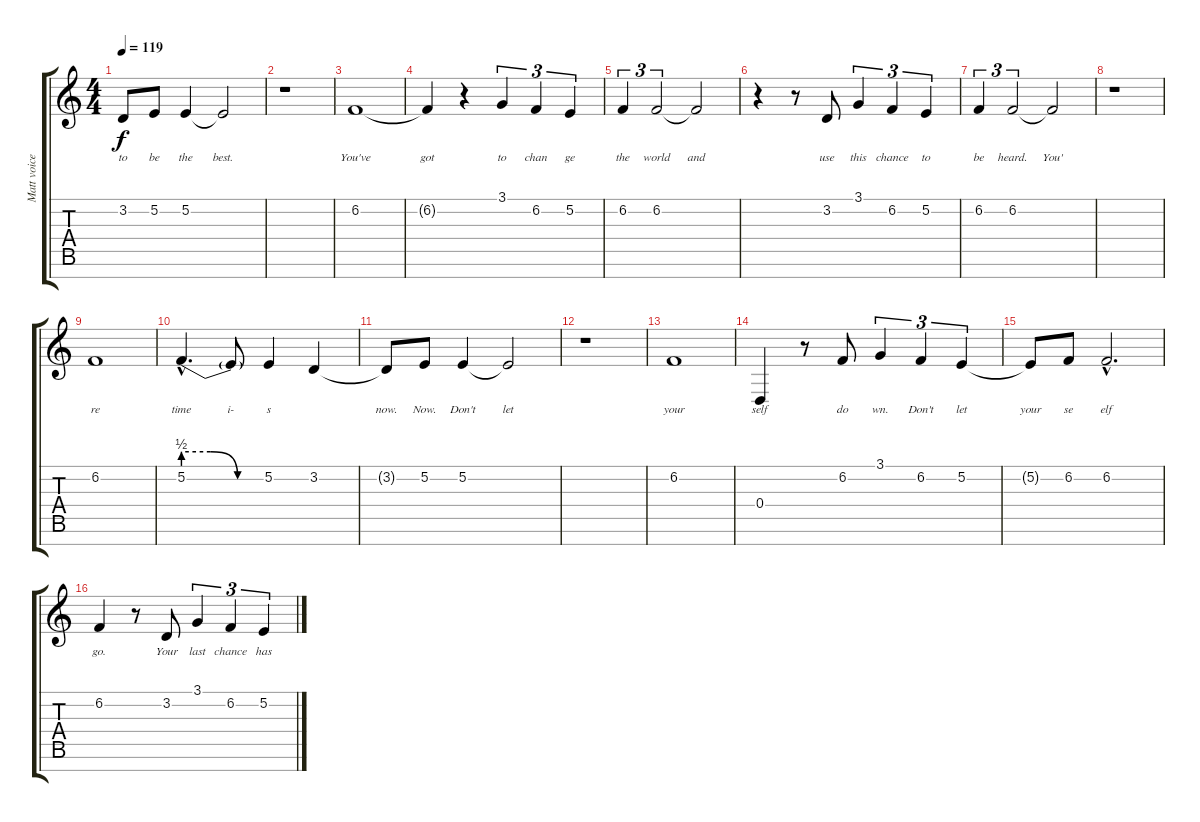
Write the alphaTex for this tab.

\track ("Matt voice" "Matt voice") {instrument viola}
\staff {score tabs}
\tuning (E4 B3 G3 D3 A2 E2 B1) {hide}
\ts (4 4)
\tempo 119
\clef g2
\ks c
3.2{t}.8{lyrics (0 "to") lyrics (1 "") lyrics (2 "") lyrics (3 "") lyrics (4 "") dy f} 5.2.8{lyrics (0 "be") lyrics (1 "") lyrics (2 "") lyrics (3 "") lyrics (4 "")} 5.2.4{lyrics (0 "the") lyrics (1 "") lyrics (2 "") lyrics (3 "") lyrics (4 "")} 5.2{t}.2{lyrics (0 "best.") lyrics (1 "") lyrics (2 "") lyrics (3 "") lyrics (4 "")} |
r.1 |
6.2.1{lyrics (0 "You've") lyrics (1 "") lyrics (2 "") lyrics (3 "") lyrics (4 "")} |
6.2{t}.4{lyrics (0 "got") lyrics (1 "") lyrics (2 "") lyrics (3 "") lyrics (4 "")} r.4 3.1.4{tu (3 2) lyrics (0 "to") lyrics (1 "") lyrics (2 "") lyrics (3 "") lyrics (4 "")} 6.2.4{tu (3 2) lyrics (0 "chan") lyrics (1 "") lyrics (2 "") lyrics (3 "") lyrics (4 "")} 5.2.4{tu (3 2) lyrics (0 "ge") lyrics (1 "") lyrics (2 "") lyrics (3 "") lyrics (4 "")} |
6.2.4{tu (3 2) lyrics (0 "the") lyrics (1 "") lyrics (2 "") lyrics (3 "") lyrics (4 "")} 6.2.2{tu (3 2) lyrics (0 "world") lyrics (1 "") lyrics (2 "") lyrics (3 "") lyrics (4 "")} 6.2{t}.2{lyrics (0 "and") lyrics (1 "") lyrics (2 "") lyrics (3 "") lyrics (4 "")} |
r.4 r.8 3.2.8{lyrics (0 "use") lyrics (1 "") lyrics (2 "") lyrics (3 "") lyrics (4 "")} 3.1.4{tu (3 2) lyrics (0 "this") lyrics (1 "") lyrics (2 "") lyrics (3 "") lyrics (4 "")} 6.2.4{tu (3 2) lyrics (0 "chance") lyrics (1 "") lyrics (2 "") lyrics (3 "") lyrics (4 "")} 5.2.4{tu (3 2) lyrics (0 "to") lyrics (1 "") lyrics (2 "") lyrics (3 "") lyrics (4 "")} |
6.2.4{tu (3 2) lyrics (0 "be") lyrics (1 "") lyrics (2 "") lyrics (3 "") lyrics (4 "")} 6.2.2{tu (3 2) lyrics (0 "heard.") lyrics (1 "") lyrics (2 "") lyrics (3 "") lyrics (4 "")} 6.2{t}.2{lyrics (0 "You'") lyrics (1 "") lyrics (2 "") lyrics (3 "") lyrics (4 "")} |
r.1 |
6.2.1{lyrics (0 "re") lyrics (1 "") lyrics (2 "") lyrics (3 "") lyrics (4 "")} |
5.2{be (custom 0 2 20 2 40 0 60 0) hac}.4{d lyrics (0 "time") lyrics (1 "") lyrics (2 "") lyrics (3 "") lyrics (4 "")} 5.2{t}.8{lyrics (0 "i-") lyrics (1 "") lyrics (2 "") lyrics (3 "") lyrics (4 "")} 5.2.4{lyrics (0 "s") lyrics (1 "") lyrics (2 "") lyrics (3 "") lyrics (4 "")} 3.2.4{lyrics (0 "") lyrics (1 "") lyrics (2 "") lyrics (3 "") lyrics (4 "")} |
3.2{t}.8{lyrics (0 "now.") lyrics (1 "") lyrics (2 "") lyrics (3 "") lyrics (4 "")} 5.2.8{lyrics (0 "Now.") lyrics (1 "") lyrics (2 "") lyrics (3 "") lyrics (4 "")} 5.2.4{lyrics (0 "Don't") lyrics (1 "") lyrics (2 "") lyrics (3 "") lyrics (4 "")} 5.2{t}.2{lyrics (0 "let") lyrics (1 "") lyrics (2 "") lyrics (3 "") lyrics (4 "")} |
r.1 |
6.2.1{lyrics (0 "your") lyrics (1 "") lyrics (2 "") lyrics (3 "") lyrics (4 "")} |
0.4.4{lyrics (0 "self") lyrics (1 "") lyrics (2 "") lyrics (3 "") lyrics (4 "")} r.8 6.2.8{lyrics (0 "do") lyrics (1 "") lyrics (2 "") lyrics (3 "") lyrics (4 "")} 3.1.4{tu (3 2) lyrics (0 "wn.") lyrics (1 "") lyrics (2 "") lyrics (3 "") lyrics (4 "")} 6.2.4{tu (3 2) lyrics (0 "Don't") lyrics (1 "") lyrics (2 "") lyrics (3 "") lyrics (4 "")} 5.2.4{tu (3 2) lyrics (0 "let") lyrics (1 "") lyrics (2 "") lyrics (3 "") lyrics (4 "")} |
5.2{t}.8{lyrics (0 "your") lyrics (1 "") lyrics (2 "") lyrics (3 "") lyrics (4 "")} 6.2.8{lyrics (0 "se") lyrics (1 "") lyrics (2 "") lyrics (3 "") lyrics (4 "")} 6.2{hac}.2{d lyrics (0 "elf") lyrics (1 "") lyrics (2 "") lyrics (3 "") lyrics (4 "")} |
6.2.4{lyrics (0 "go.") lyrics (1 "") lyrics (2 "") lyrics (3 "") lyrics (4 "")} r.8 3.2.8{lyrics (0 "Your") lyrics (1 "") lyrics (2 "") lyrics (3 "") lyrics (4 "")} 3.1.4{tu (3 2) lyrics (0 "last") lyrics (1 "") lyrics (2 "") lyrics (3 "") lyrics (4 "")} 6.2.4{tu (3 2) lyrics (0 "chance") lyrics (1 "") lyrics (2 "") lyrics (3 "") lyrics (4 "")} 5.2.4{tu (3 2) lyrics (0 "has") lyrics (1 "") lyrics (2 "") lyrics (3 "") lyrics (4 "")}
